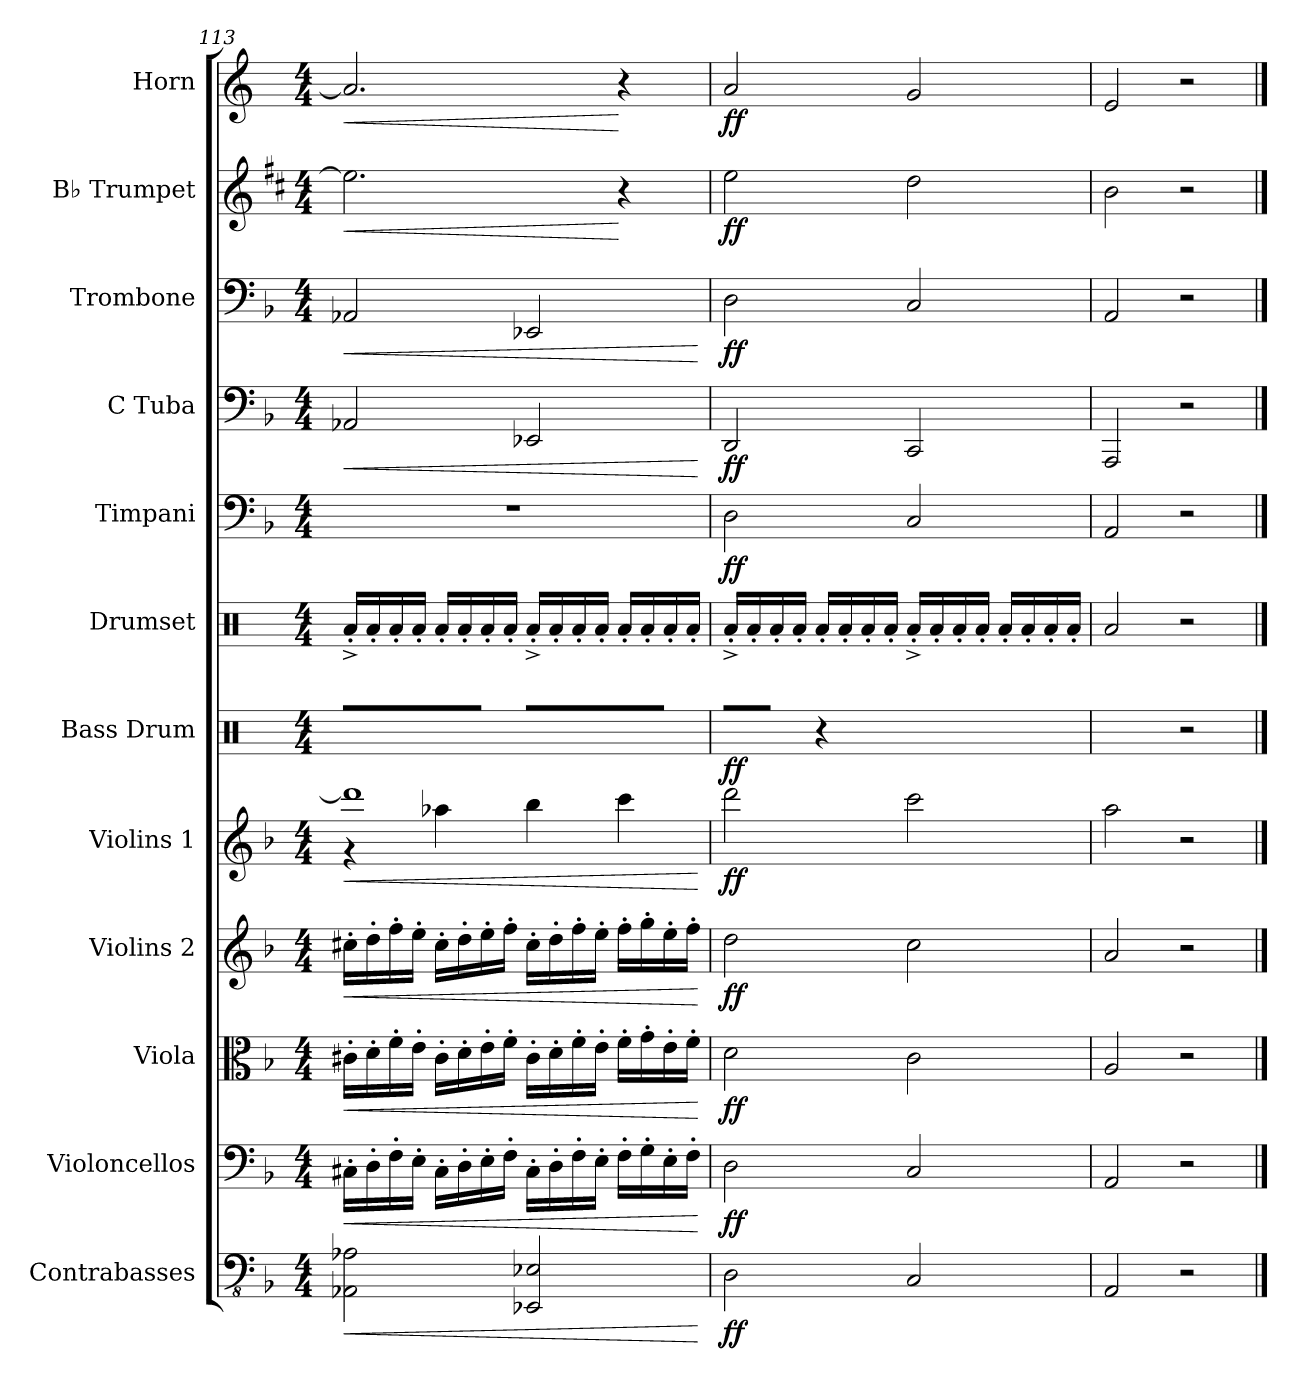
**kern	**dynam	**kern	**dynam	**kern	**dynam	**kern	**dynam	**kern	**dynam	**kern	**dynam	**kern	**kern	**dynam	**kern	**dynam	**kern	**dynam	**kern	**dynam	**kern	**dynam
*part12	*part12	*part11	*part11	*part10	*part10	*part9	*part9	*part8	*part8	*part7	*part7	*part6	*part5	*part5	*part4	*part4	*part3	*part3	*part2	*part2	*part1	*part1
*staff12	*staff12	*staff11	*staff11	*staff10	*staff10	*staff9	*staff9	*staff8	*staff8	*staff7	*staff7	*staff6	*staff5	*staff5	*staff4	*staff4	*staff3	*staff3	*staff2	*staff2	*staff1	*staff1
*I"Contrabasses	*	*I"Violoncellos	*	*I"Viola	*	*I"Violins 2	*	*I"Violins 1	*	*I"Bass Drum	*	*I"Drumset	*I"Timpani	*	*I"C Tuba	*	*I"Trombone	*	*I"B♭ Trumpet	*	*I"Horn	*
*I'Cbs.	*	*I'Vlcs.	*	*I'Vla.	*	*I'Vlns. 2	*	*I'Vlns. 1	*	*I'B. Dr.	*	*I'Drs.	*I'Timp.	*	*I'C Tu.	*	*I'Trb.	*	*I'B♭ Tpt.	*	*I'Hn.	*
*clefFv4	*	*clefF4	*	*clefC3	*	*clefG2	*	*clefG2	*	*clefX	*	*clefX	*clefF4	*	*clefF4	*	*clefF4	*	*clefG2	*	*clefG2	*
*	*	*	*	*	*	*	*	*	*	*	*	*	*	*	*	*	*	*	*ITrd1c2	*	*ITrd4c7	*
*k[b-]	*	*k[b-]	*	*k[b-]	*	*k[b-]	*	*k[b-]	*	*k[]	*	*k[]	*k[b-]	*	*k[b-]	*	*k[b-]	*	*k[]	*	*k[b-]	*
*F:	*	*F:	*	*F:	*	*F:	*	*F:	*	*C:	*	*C:	*F:	*	*F:	*	*F:	*	*C:	*	*F:	*
*M4/4	*	*M4/4	*	*M4/4	*	*M4/4	*	*M4/4	*	*M4/4	*	*M4/4	*M4/4	*	*M4/4	*	*M4/4	*	*M4/4	*	*M4/4	*
=113	=113	=113	=113	=113	=113	=113	=113	=113	=113	=113	=113	=113	=113	=113	=113	=113	=113	=113	=113	=113	=113	=113
!	!LO:HP:b	!	!LO:HP:b	!	!LO:HP:b	!	!LO:HP:b	!	!LO:HP:b	!	!	!	!	!	!	!LO:HP:b	!	!LO:HP:b	!	!LO:HP:b	!	!LO:HP:b
*	*	*	*	*	*	*	*	*^	*	*	*	*	*	*	*	*	*	*	*	*	*	*
2AAA-X\ 2AA-X\	<	16C#X'\LL	<	16c#X'\LL	<	16cc#X'\LL	<	1ddd]	4r	<	8R/L	.	16Ra'^/LL	1r	.	2AA-X/	<	2AA-X/	<	2.dd\]	<	2.d/]	<
.	.	16D'\	.	16d'\	.	16dd'\	.	.	.	.	.	.	16Ra'/	.	.	.	.	.	.	.	.	.	.
.	.	16F'\	.	16f'\	.	16ff'\	.	.	.	.	8R/	.	16Ra'/	.	.	.	.	.	.	.	.	.	.
.	.	16E'\JJ	.	16e'\JJ	.	16ee'\JJ	.	.	.	.	.	.	16Ra'/JJ	.	.	.	.	.	.	.	.	.	.
.	.	16C#'\LL	.	16c#'\LL	.	16cc#'\LL	.	.	4aa-X\	.	8R/	.	16Ra'/LL	.	.	.	.	.	.	.	.	.	.
.	.	16D'\	.	16d'\	.	16dd'\	.	.	.	.	.	.	16Ra'/	.	.	.	.	.	.	.	.	.	.
.	.	16E'\	.	16e'\	.	16ee'\	.	.	.	.	8R/J	.	16Ra'/	.	.	.	.	.	.	.	.	.	.
.	.	16F'\JJ	.	16f'\JJ	.	16ff'\JJ	.	.	.	.	.	.	16Ra'/JJ	.	.	.	.	.	.	.	.	.	.
2EEE-X/ 2EE-X/	.	16C#'\LL	.	16c#'\LL	.	16cc#'\LL	.	.	4bb-\	.	8R/L	.	16Ra'^/LL	.	.	2EE-X/	.	2EE-X/	.	.	.	.	.
.	.	16D'\	.	16d'\	.	16dd'\	.	.	.	.	.	.	16Ra'/	.	.	.	.	.	.	.	.	.	.
.	.	16F'\	.	16f'\	.	16ff'\	.	.	.	.	8R/	.	16Ra'/	.	.	.	.	.	.	.	.	.	.
.	.	16E'\JJ	.	16e'\JJ	.	16ee'\JJ	.	.	.	.	.	.	16Ra'/JJ	.	.	.	.	.	.	.	.	.	.
.	.	16F'\LL	.	16f'\LL	.	16ff'\LL	.	.	4ccc\	.	8R/	.	16Ra'/LL	.	.	.	.	.	.	4r	[	4r	[
.	.	16G'\	.	16g'\	.	16gg'\	.	.	.	.	.	.	16Ra'/	.	.	.	.	.	.	.	.	.	.
.	.	16E'\	.	16e'\	.	16ee'\	.	.	.	.	8R/J	.	16Ra'/	.	.	.	.	.	.	.	.	.	.
.	.	16F'\JJ	.	16f'\JJ	.	16ff'\JJ	.	.	.	.	.	.	16Ra'/JJ	.	.	.	.	.	.	.	.	.	.
*	*	*	*	*	*	*	*	*v	*v	*	*	*	*	*	*	*	*	*	*	*	*	*	*
.	[	.	[	.	[	.	[	.	[	.	.	.	.	.	.	[	.	[	.	.	.	.
=114	=114	=114	=114	=114	=114	=114	=114	=114	=114	=114	=114	=114	=114	=114	=114	=114	=114	=114	=114	=114	=114	=114
!	!LO:DY:b	!	!LO:DY:b	!	!LO:DY:b	!	!LO:DY:b	!	!LO:DY:b	!	!LO:DY:b	!	!	!LO:DY:b	!	!LO:DY:b	!	!LO:DY:b	!	!LO:DY:b	!	!LO:DY:b
2DD\	ff	2D\	ff	2d\	ff	2dd\	ff	2ddd\	ff	8R\L	ff	16Ra'^/LL	2D\	ff	2DD/	ff	2D\	ff	2dd\	ff	2d/	ff
.	.	.	.	.	.	.	.	.	.	.	.	16Ra'/	.	.	.	.	.	.	.	.	.	.
.	.	.	.	.	.	.	.	.	.	8R\J	.	16Ra'/	.	.	.	.	.	.	.	.	.	.
.	.	.	.	.	.	.	.	.	.	.	.	16Ra'/JJ	.	.	.	.	.	.	.	.	.	.
.	.	.	.	.	.	.	.	.	.	4r	.	16Ra'/LL	.	.	.	.	.	.	.	.	.	.
.	.	.	.	.	.	.	.	.	.	.	.	16Ra'/	.	.	.	.	.	.	.	.	.	.
.	.	.	.	.	.	.	.	.	.	.	.	16Ra'/	.	.	.	.	.	.	.	.	.	.
.	.	.	.	.	.	.	.	.	.	.	.	16Ra'/JJ	.	.	.	.	.	.	.	.	.	.
2CC/	.	2C/	.	2c\	.	2cc\	.	2ccc\	.	2R\	.	16Ra'^/LL	2C/	.	2CC/	.	2C/	.	2cc\	.	2c/	.
.	.	.	.	.	.	.	.	.	.	.	.	16Ra'/	.	.	.	.	.	.	.	.	.	.
.	.	.	.	.	.	.	.	.	.	.	.	16Ra'/	.	.	.	.	.	.	.	.	.	.
.	.	.	.	.	.	.	.	.	.	.	.	16Ra'/JJ	.	.	.	.	.	.	.	.	.	.
.	.	.	.	.	.	.	.	.	.	.	.	16Ra'/LL	.	.	.	.	.	.	.	.	.	.
.	.	.	.	.	.	.	.	.	.	.	.	16Ra'/	.	.	.	.	.	.	.	.	.	.
.	.	.	.	.	.	.	.	.	.	.	.	16Ra'/	.	.	.	.	.	.	.	.	.	.
.	.	.	.	.	.	.	.	.	.	.	.	16Ra'/JJ	.	.	.	.	.	.	.	.	.	.
=115	=115	=115	=115	=115	=115	=115	=115	=115	=115	=115	=115	=115	=115	=115	=115	=115	=115	=115	=115	=115	=115	=115
2AAA/	.	2AA/	.	2A/	.	2a/	.	2aa\	.	2R\	.	2Ra/	2AA/	.	2AAA/	.	2AA/	.	2a\	.	2A/	.
2r	.	2r	.	2r	.	2r	.	2r	.	2r	.	2r	2r	.	2r	.	2r	.	2r	.	2r	.
==	==	==	==	==	==	==	==	==	==	==	==	==	==	==	==	==	==	==	==	==	==	==
*-	*-	*-	*-	*-	*-	*-	*-	*-	*-	*-	*-	*-	*-	*-	*-	*-	*-	*-	*-	*-	*-	*-
